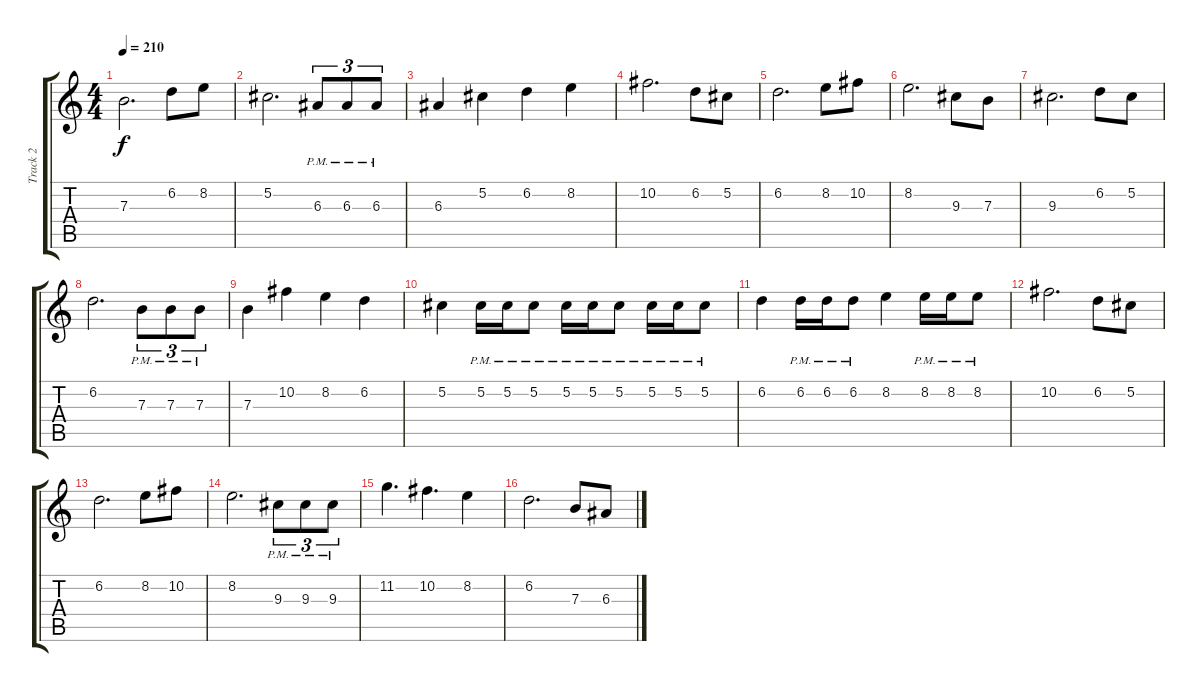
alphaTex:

\track ("Track 2" "Track 2") {instrument distortionguitar}
\staff {score tabs}
\tuning (Db4 Ab3 E3 B2 Gb2 B1) {hide}
\ts (4 4)
\tempo 210
\clef g2
\ks c
7.3.2{d dy f} 6.2.8 8.2.8 |
5.2.2{d} 6.3{pm}.8{tu (3 2)} 6.3{pm}.8{tu (3 2)} 6.3{pm}.8{tu (3 2)} |
6.3.4 5.2.4 6.2.4 8.2.4 |
10.2.2{d} 6.2.8 5.2.8 |
6.2.2{d} 8.2.8 10.2.8 |
8.2.2{d} 9.3.8 7.3.8 |
9.3.2{d} 6.2.8 5.2.8 |
6.2.2{d} 7.3{pm}.8{tu (3 2)} 7.3{pm}.8{tu (3 2)} 7.3{pm}.8{tu (3 2)} |
7.3.4 10.2.4 8.2.4 6.2.4 |
5.2.4 5.2{pm}.16 5.2{pm}.16 5.2{pm}.8 5.2{pm}.16 5.2{pm}.16 5.2{pm}.8 5.2{pm}.16 5.2{pm}.16 5.2{pm}.8 |
6.2.4 6.2{pm}.16 6.2{pm}.16 6.2{pm}.8 8.2.4 8.2{pm}.16 8.2{pm}.16 8.2{pm}.8 |
10.2.2{d} 6.2.8 5.2.8 |
6.2.2{d} 8.2.8 10.2.8 |
8.2.2{d} 9.3{pm}.8{tu (3 2)} 9.3{pm}.8{tu (3 2)} 9.3{pm}.8{tu (3 2)} |
11.2.4{d} 10.2.4{d} 8.2.4 |
6.2.2{d} 7.3.8 6.3.8
